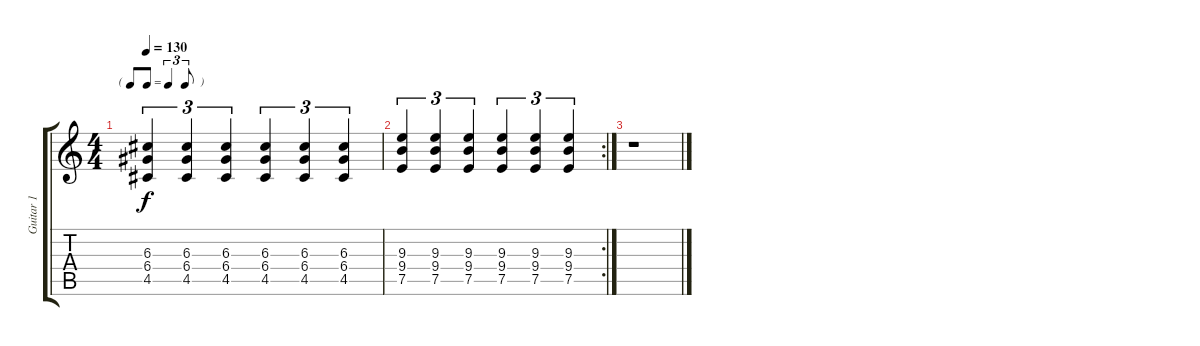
\track ("Guitar 1" "Guitar 1") {instrument distortionguitar}
\staff {score tabs}
\tuning (E4 B3 G3 D3 A2 E2) {hide}
\ts (4 4)
\tf triplet8th
\tempo 130
\clef g2
\ks c
(6.3 6.4 4.5).4{tu (3 2) dy f} (6.3 6.4 4.5).4{tu (3 2)} (6.3 6.4 4.5).4{tu (3 2)} (6.3 6.4 4.5).4{tu (3 2)} (6.3 6.4 4.5).4{tu (3 2)} (6.3 6.4 4.5).4{tu (3 2)} |
\rc 2
(9.3 9.4 7.5).4{tu (3 2)} (9.3 9.4 7.5).4{tu (3 2)} (9.3 9.4 7.5).4{tu (3 2)} (9.3 9.4 7.5).4{tu (3 2)} (9.3 9.4 7.5).4{tu (3 2)} (9.3 9.4 7.5).4{tu (3 2)} |
r.1
